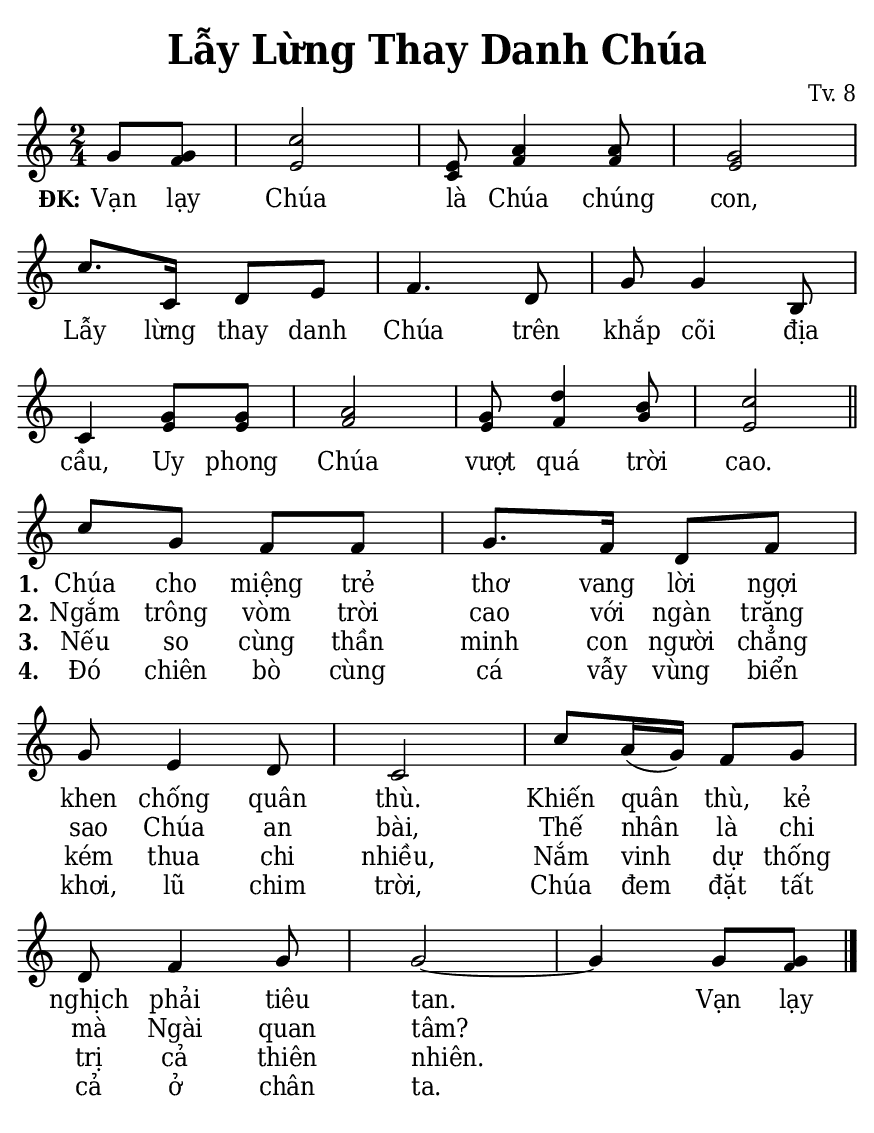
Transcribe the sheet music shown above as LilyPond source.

% Cài đặt chung\
\version "2.22.1"
\include "english.ly"

\header {
  title = \markup { \fontsize #1 "Lẫy Lừng Thay Danh Chúa" }
  composer = "Tv. 8"
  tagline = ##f
}

% Nhạc phiên khúc
nhacPhienKhucSop = \relative c'' {
  \partial 4 g8 g |
  c2 |
  e,8 a4 a8 |
  g2 |
  c8. c,16 d8 e |
  f4. d8 |
  g g4 b,8 |
  c4 g'8 g |
  a2 |
  g8 d'4 b8 |
  c2 \bar "||" \break
  
  c8 g f f |
  g8. f16 d8 f |
  g e4 d8 |
  c2 |
  c'8 a16 (g) f8 g |
  d f4 g8 |
  g2 ~ |
  g4 g8 <g \tweak font-size #-2 f>
  \bar "|."
}

nhacPhienKhucAlto = \relative c'' {
  g8 f |
  e2 |
  c8 f4 f8 |
  e2 |
  c'8. c,16 d8 e |
  f4. d8 |
  g g4 b,8 |
  c4 e8 e |
  f2 |
  e8 f4 g8 |
  e2
}

% Lời phiên khúc
loiPhienKhucSop = \lyrics {
  \set stanza = "ĐK:"
  Vạn lạy Chúa là Chúa chúng con,
  Lẫy lừng thay danh Chúa trên khắp cõi địa cầu,
  Uy phong Chúa vượt quá trời cao.
  <<
    {
      \set stanza = "1."
      Chúa cho miệng trẻ thơ vang lời ngợi khen chống quân thù.
      Khiến quân thù, kẻ nghịch phải tiêu tan.
      Vạn lạy
    }
    \new Lyrics {
	    \set associatedVoice = "beSop"
	    \set stanza = "2."
	    Ngắm trông vòm trời cao với ngàn trăng sao Chúa an bài,
	    Thế nhân là chi mà Ngài quan tâm?
    }
    \new Lyrics {
	    \set associatedVoice = "beSop"
	    \set stanza = "3."
	    Nếu so cùng thần minh con người chẳng kém thua chi nhiều,
	    Nắm vinh dự thống trị cả thiên nhiên.
    }
    \new Lyrics {
	    \set associatedVoice = "beSop"
	    \set stanza = "4."
	    Đó chiên bò cùng cá vẫy vùng biển khơi,
	    lũ chim trời, Chúa đem đặt tất cả ở chân ta.
    }
  >>
}

% Dàn trang
\paper {
  #(set-paper-size "a5")
  top-margin = 3\mm
  bottom-margin = 3\mm
  left-margin = 3\mm
  right-margin = 3\mm
  indent = #0
  #(define fonts
	 (make-pango-font-tree "Deja Vu Serif Condensed"
	 		       "Deja Vu Serif Condensed"
			       "Deja Vu Serif Condensed"
			       (/ 20 20)))
  print-page-number = ##f
  system-system-spacing = #'((basic-distance . 0.1) (padding . 2.5))
}

TongNhip = {
  \key c \major \time 2/4
  \set Timing.beamExceptions = #'()
  \set Timing.baseMoment = #(ly:make-moment 1/4)
}

% Đổi kích thước nốt cho bè phụ
notBePhu =
#(define-music-function (font-size music) (number? ly:music?)
   (for-some-music
     (lambda (m)
       (if (music-is-of-type? m 'rhythmic-event)
           (begin
             (set! (ly:music-property m 'tweaks)
                   (cons `(font-size . ,font-size)
                         (ly:music-property m 'tweaks)))
             #t)
           #f))
     music)
   music)

\score {
  \new ChoirStaff <<
    \new Staff \with {
        \consists "Merge_rests_engraver"
        printPartCombineTexts = ##f
      }
      <<
      \new Voice \TongNhip \partCombine 
        \nhacPhienKhucSop
        \notBePhu -1 { \nhacPhienKhucAlto }
      \new NullVoice = beSop \nhacPhienKhucSop
      \new Lyrics \lyricsto beSop \loiPhienKhucSop
      >>
  >>
  \layout {
    %\override Staff.TimeSignature.transparent = ##t
    \override Lyrics.LyricSpace.minimum-distance = #2
    \override Score.BarNumber.break-visibility = ##(#f #f #f)
    \override Score.SpacingSpanner.uniform-stretching = ##t
  } 
}
